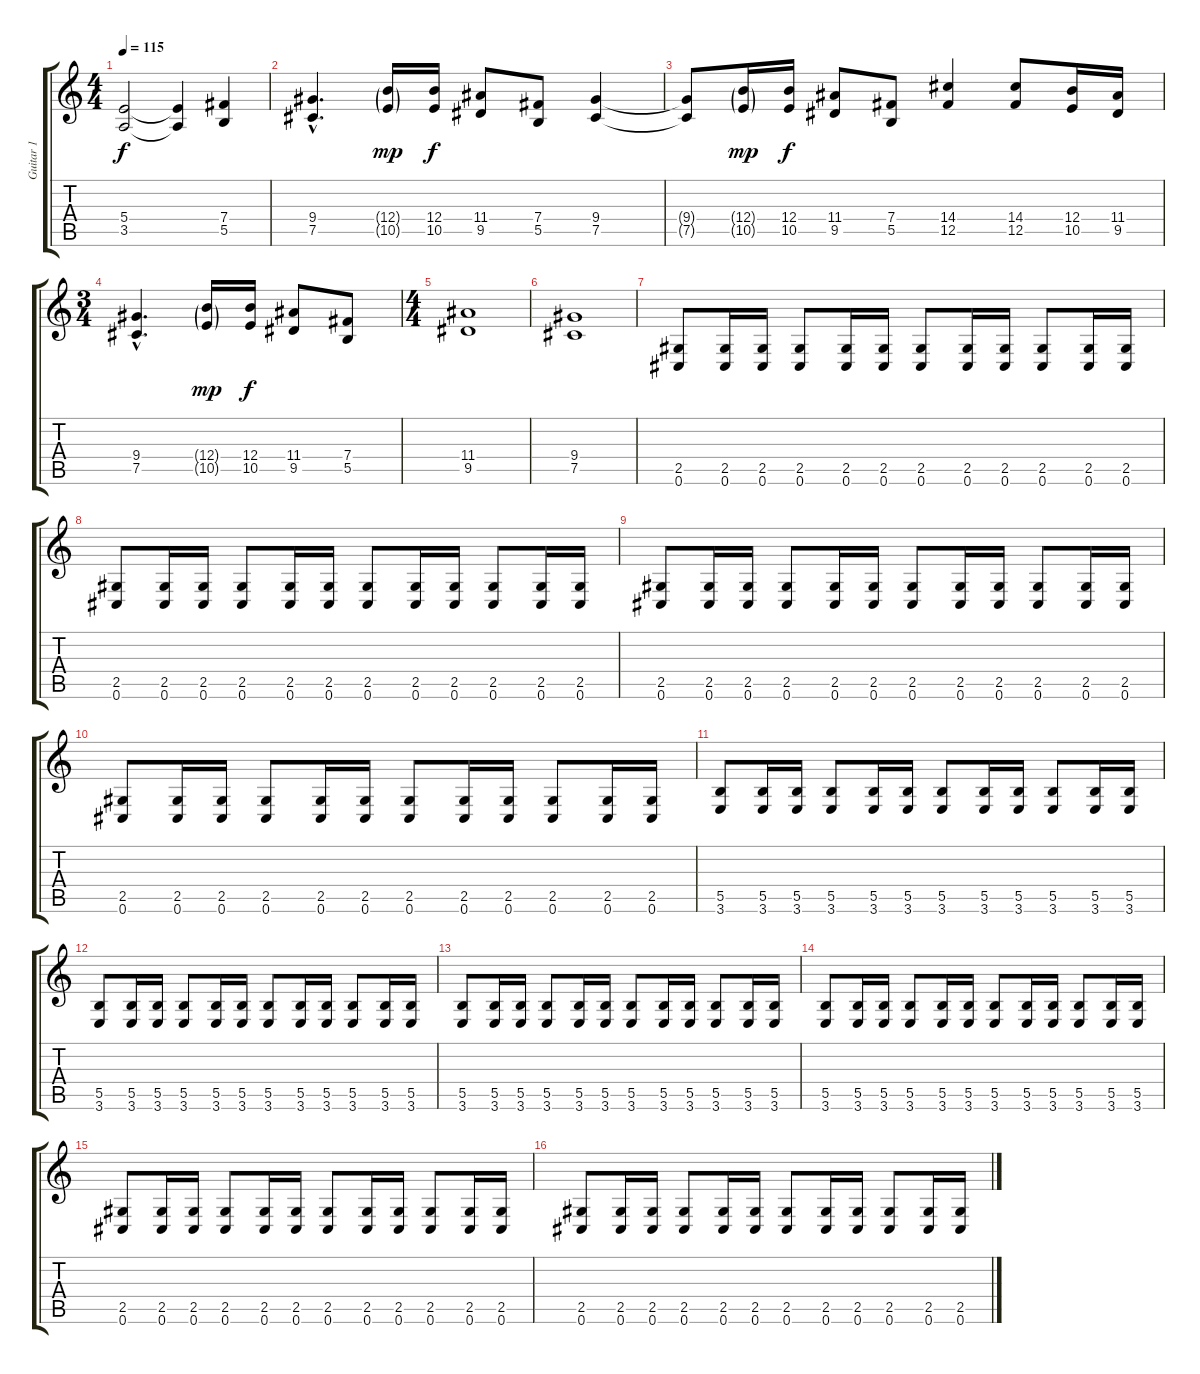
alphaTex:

\track ("Guitar 1" "Guitar 1") {instrument distortionguitar}
\staff {score tabs}
\tuning (Db4 Ab3 E3 B2 Gb2 Db2) {hide}
\ts (4 4)
\tempo 115
\clef g2
\ks c
(5.4{t} 3.5{t}).2{dy f} (5.4{t} 3.5{t}).4 (7.4 5.5).4 |
(9.4{hac} 7.5{hac}).4{d} (12.4{g} 10.5{g}).16{dy mp} (12.4 10.5).16{dy f} (11.4 9.5).8 (7.4 5.5).8 (9.4 7.5).4 |
(9.4{t} 7.5{t}).8 (12.4{g} 10.5{g}).16{dy mp} (12.4 10.5).16{dy f} (11.4 9.5).8 (7.4 5.5).8 (14.4 12.5).4 (14.4 12.5).8 (12.4 10.5).16 (11.4 9.5).16 |
\ts (3 4)
(9.4{hac} 7.5{hac}).4{d} (12.4{g} 10.5{g}).16{dy mp} (12.4 10.5).16{dy f} (11.4 9.5).8 (7.4 5.5).8 |
\ts (4 4)
(11.4 9.5).1{volume 16} |
(9.4 7.5).1 |
(2.5 0.6).8 (2.5 0.6).16 (2.5 0.6).16 (2.5 0.6).8 (2.5 0.6).16 (2.5 0.6).16 (2.5 0.6).8 (2.5 0.6).16 (2.5 0.6).16 (2.5 0.6).8 (2.5 0.6).16 (2.5 0.6).16 |
(2.5 0.6).8 (2.5 0.6).16 (2.5 0.6).16 (2.5 0.6).8 (2.5 0.6).16 (2.5 0.6).16 (2.5 0.6).8 (2.5 0.6).16 (2.5 0.6).16 (2.5 0.6).8 (2.5 0.6).16 (2.5 0.6).16 |
(2.5 0.6).8 (2.5 0.6).16 (2.5 0.6).16 (2.5 0.6).8 (2.5 0.6).16 (2.5 0.6).16 (2.5 0.6).8 (2.5 0.6).16 (2.5 0.6).16 (2.5 0.6).8 (2.5 0.6).16 (2.5 0.6).16 |
(2.5 0.6).8 (2.5 0.6).16 (2.5 0.6).16 (2.5 0.6).8 (2.5 0.6).16 (2.5 0.6).16 (2.5 0.6).8 (2.5 0.6).16 (2.5 0.6).16 (2.5 0.6).8 (2.5 0.6).16 (2.5 0.6).16 |
(5.5 3.6).8 (5.5 3.6).16 (5.5 3.6).16 (5.5 3.6).8 (5.5 3.6).16 (5.5 3.6).16 (5.5 3.6).8 (5.5 3.6).16 (5.5 3.6).16 (5.5 3.6).8 (5.5 3.6).16 (5.5 3.6).16 |
(5.5 3.6).8 (5.5 3.6).16 (5.5 3.6).16 (5.5 3.6).8 (5.5 3.6).16 (5.5 3.6).16 (5.5 3.6).8 (5.5 3.6).16 (5.5 3.6).16 (5.5 3.6).8 (5.5 3.6).16 (5.5 3.6).16 |
(5.5 3.6).8 (5.5 3.6).16 (5.5 3.6).16 (5.5 3.6).8 (5.5 3.6).16 (5.5 3.6).16 (5.5 3.6).8 (5.5 3.6).16 (5.5 3.6).16 (5.5 3.6).8 (5.5 3.6).16 (5.5 3.6).16 |
(5.5 3.6).8 (5.5 3.6).16 (5.5 3.6).16 (5.5 3.6).8 (5.5 3.6).16 (5.5 3.6).16 (5.5 3.6).8 (5.5 3.6).16 (5.5 3.6).16 (5.5 3.6).8 (5.5 3.6).16 (5.5 3.6).16 |
(2.5 0.6).8 (2.5 0.6).16 (2.5 0.6).16 (2.5 0.6).8 (2.5 0.6).16 (2.5 0.6).16 (2.5 0.6).8 (2.5 0.6).16 (2.5 0.6).16 (2.5 0.6).8 (2.5 0.6).16 (2.5 0.6).16 |
(2.5 0.6).8 (2.5 0.6).16 (2.5 0.6).16 (2.5 0.6).8 (2.5 0.6).16 (2.5 0.6).16 (2.5 0.6).8 (2.5 0.6).16 (2.5 0.6).16 (2.5 0.6).8 (2.5 0.6).16 (2.5 0.6).16
